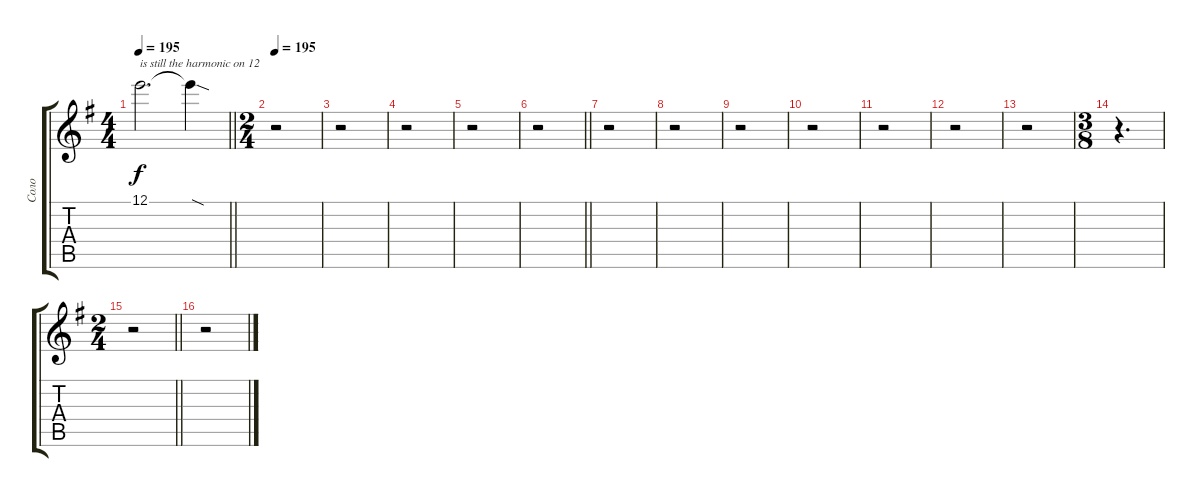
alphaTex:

\track ("Соло" "Соло") {instrument overdrivenguitar}
\staff {score tabs}
\tuning (E4 B3 G3 D3 A2 E2) {hide}
\ts (4 4)
\tempo 195
\clef g2
\barLineRight lightlight
\ks eminor
12.1{t}.2{d txt "is still the harmonic on 12" dy f} 12.1{sod t}.4 |
\ts (2 4)
\tempo 195
r.2 |
r.2 |
r.2 |
r.2 |
\barLineRight lightlight
r.2 |
\section ("" "")
r.2 |
r.2 |
r.2 |
r.2 |
r.2 |
r.2 |
r.2 |
\ts (3 8)
r.4{d} |
\ts (2 4)
\barLineRight lightlight
r.2 |
\section ("" "")
r.2
